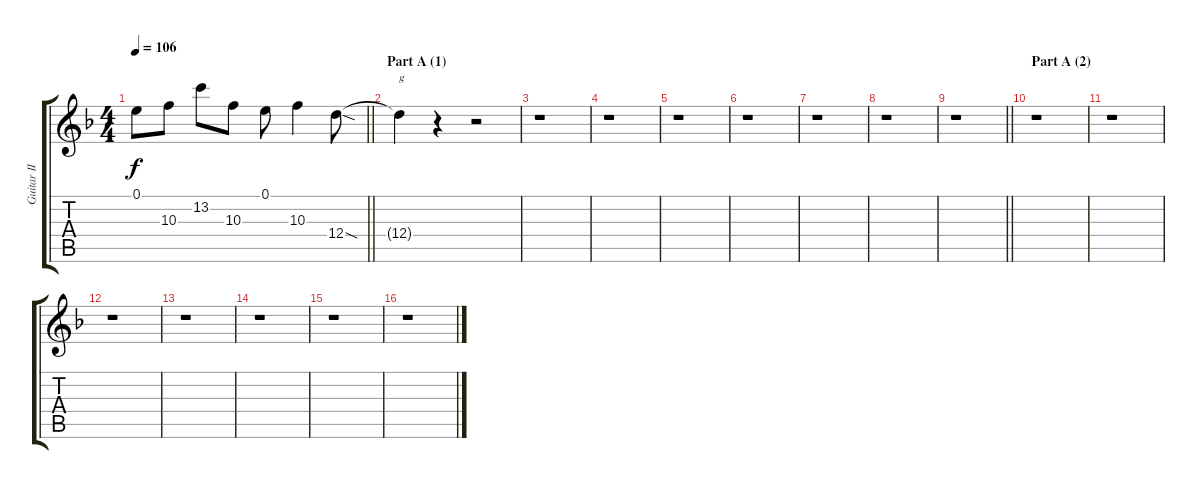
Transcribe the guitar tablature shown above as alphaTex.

\track ("Guitar II (Sugizo)" "Guitar II ") {instrument distortionguitar}
\staff {score tabs}
\tuning (E4 B3 G3 D3 A2 E2) {hide}
\ts (4 4)
\tempo 106
\clef g2
\barLineRight lightlight
\ks f
0.1{t}.8{dy f} 10.3.8 13.2.8 10.3.8 0.1.8 10.3.4 12.4{sod}.8 |
\section ("" "Part A (1)")
12.4{t}.4{txt "g"} r.4 r.2 |
r.1 |
r.1 |
r.1 |
r.1 |
r.1 |
r.1 |
\barLineRight lightlight
r.1 |
\section ("" "Part A (2)")
r.1 |
r.1 |
r.1 |
r.1 |
r.1 |
r.1 |
r.1
